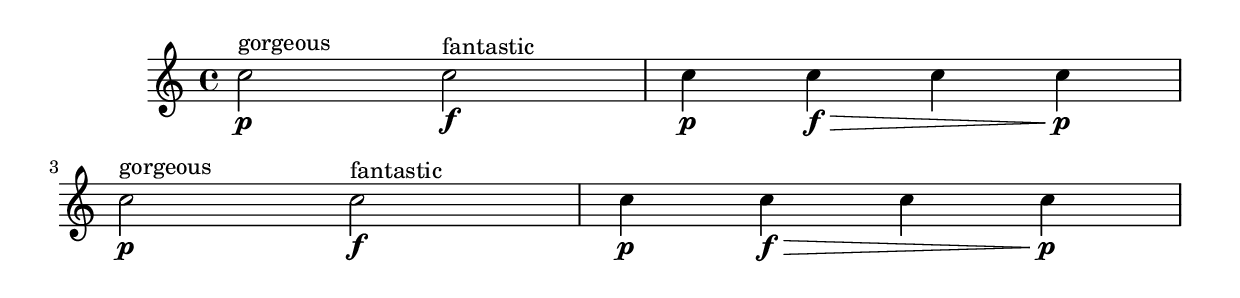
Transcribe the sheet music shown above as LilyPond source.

%% Do not edit this file; it is auto-generated from LSR http://lsr.dsi.unimi.it
%% This file is in the public domain.
\version "2.13.1"

\header {
  lsrtags = "tweaks-and-overrides, spacing"

%% Translation of GIT committish: b2d4318d6c53df8469dfa4da09b27c15a374d0ca
  texidoces = "
Mediante el establecimiento de la propiedad @code{'Y-extent} a un valor
adecuado, todos los objetos @code{DynamicLineSpanner} (reguladores e
indicaciones dinámicas textuales) se pueden alinear con un punto de
referencia común, independientemente de sus dimensiones.  De esta
manera, todos los elementos estarán alineados verticalmente,
produciendo así un resultado más satisfactorio.

Se usa una idea similar para alinear las inscripciones de texto a lo
largo de su línea de base.

"
  doctitlees = "Indicaciones dinámicas y textuales alineadas verticalmente"
  
%% Translation of GIT committish: d96023d8792c8af202c7cb8508010c0d3648899d
texidocde = "
Indem man die @code{'Y-extent}-Eigenschaft auf einen passenden Wert setzt,
können alle @code{DynamicLineSpanner}-Objekte (Crescendo-Klammern und
Dynamik-Texte)  (hairpins and dynamic texts) unabhängig von ihrer
wirklichen Ausdehnung an einem gemeinsamen Referenzpunkt ausgerichtet werden.
Auf diese Weise ist jedes Element vertikal ausgerichtet und der Notensatz
sieht ansprechender aus.

Die gleiche Idee wird benutzt, um Textbeschriftungen an ihrer
Grundlinie auszurichten.

"
  doctitlede = "Vertikale Ausrichtung von Dynamik und Textbeschriftung beeinflussen"

  texidoc = "
By setting the @code{'Y-extent} property to a suitable value, all
@code{DynamicLineSpanner} objects (hairpins and dynamic texts) can be
aligned to a common reference point, regardless of their actual extent.
This way, every element will be vertically aligned, thus producing a
more pleasing output.

The same idea is used to align the text scripts along their baseline.

"
  doctitle = "Vertically aligned dynamics and textscripts"
} % begin verbatim

music = \relative c'' {
  c2\p^\markup { gorgeous } c\f^\markup { fantastic }
  c4\p c\f\> c c\!\p
}

{
  \music \break
  \override DynamicLineSpanner #'staff-padding = #2.0
  \override DynamicLineSpanner #'Y-extent = #'(-1.5 . 1.5)
  \override TextScript #'Y-extent = #'(-1.5 . 1.5)
  \music
}

